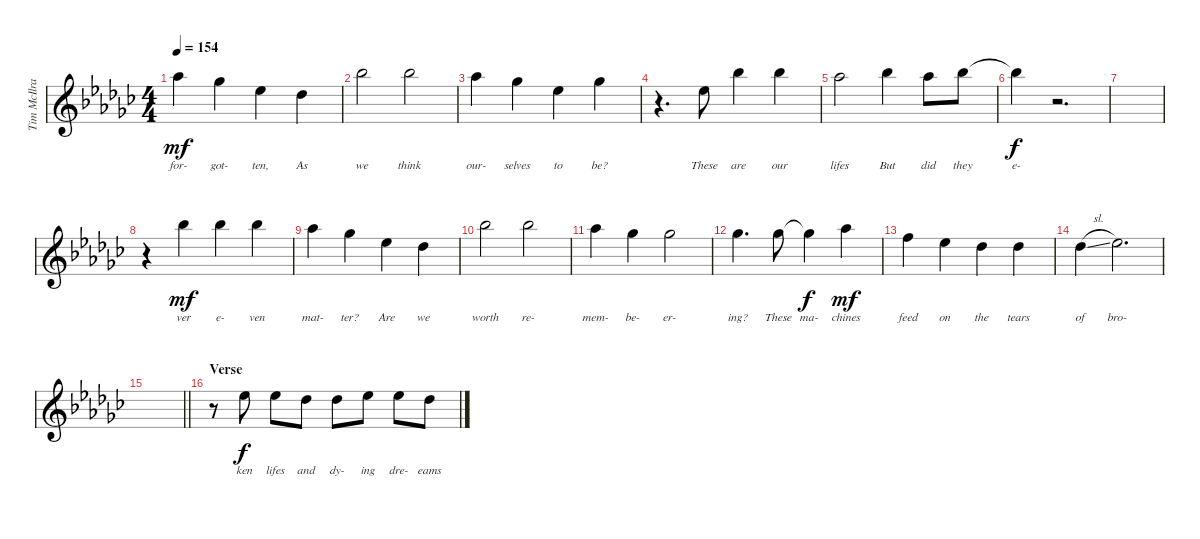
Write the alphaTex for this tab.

\track ("Tim McIlrath - Vocals" "Tim McIlra") {instrument distortionguitar}
\staff {score}
\tuning (Eb4 Bb3 Gb3 Db3 Ab2 Eb2) {hide}
\ts (4 4)
\tempo 154
\clef g2
\ks gb
10.2.4{lyrics (0 "for-") lyrics (1 "") lyrics (2 "") lyrics (3 "") lyrics (4 "") dy mf} 8.2.4{lyrics (0 "got-") lyrics (1 "") lyrics (2 "") lyrics (3 "") lyrics (4 "")} 5.2.4{lyrics (0 "ten,") lyrics (1 "") lyrics (2 "") lyrics (3 "") lyrics (4 "")} 3.2.4{lyrics (0 "As") lyrics (1 "") lyrics (2 "") lyrics (3 "") lyrics (4 "")} |
12.2.2{lyrics (0 "we") lyrics (1 "") lyrics (2 "") lyrics (3 "") lyrics (4 "")} 12.2.2{lyrics (0 "think") lyrics (1 "") lyrics (2 "") lyrics (3 "") lyrics (4 "")} |
10.2.4{lyrics (0 "our-") lyrics (1 "") lyrics (2 "") lyrics (3 "") lyrics (4 "")} 8.2.4{lyrics (0 "selves") lyrics (1 "") lyrics (2 "") lyrics (3 "") lyrics (4 "")} 5.2.4{lyrics (0 "to") lyrics (1 "") lyrics (2 "") lyrics (3 "") lyrics (4 "")} 8.2.4{lyrics (0 "be?") lyrics (1 "") lyrics (2 "") lyrics (3 "") lyrics (4 "")} |
r.4{d} 5.2.8{lyrics (0 "These") lyrics (1 "") lyrics (2 "") lyrics (3 "") lyrics (4 "")} 12.2.4{lyrics (0 "are") lyrics (1 "") lyrics (2 "") lyrics (3 "") lyrics (4 "")} 12.2.4{lyrics (0 "our") lyrics (1 "") lyrics (2 "") lyrics (3 "") lyrics (4 "")} |
10.2.2{lyrics (0 "lifes") lyrics (1 "") lyrics (2 "") lyrics (3 "") lyrics (4 "")} 12.2.4{lyrics (0 "But") lyrics (1 "") lyrics (2 "") lyrics (3 "") lyrics (4 "")} 10.2.8{lyrics (0 "did") lyrics (1 "") lyrics (2 "") lyrics (3 "") lyrics (4 "")} 12.2.8{lyrics (0 "they") lyrics (1 "") lyrics (2 "") lyrics (3 "") lyrics (4 "")} |
12.2{t}.4{lyrics (0 "e-") lyrics (1 "") lyrics (2 "") lyrics (3 "") lyrics (4 "") dy f} r.2{d} |
|
r.4 12.2.4{lyrics (0 "ver") lyrics (1 "") lyrics (2 "") lyrics (3 "") lyrics (4 "") dy mf} 12.2.4{lyrics (0 "e-") lyrics (1 "") lyrics (2 "") lyrics (3 "") lyrics (4 "")} 12.2.4{lyrics (0 "ven") lyrics (1 "") lyrics (2 "") lyrics (3 "") lyrics (4 "")} |
10.2.4{lyrics (0 "mat-") lyrics (1 "") lyrics (2 "") lyrics (3 "") lyrics (4 "")} 8.2.4{lyrics (0 "ter?") lyrics (1 "") lyrics (2 "") lyrics (3 "") lyrics (4 "")} 5.2.4{lyrics (0 "Are") lyrics (1 "") lyrics (2 "") lyrics (3 "") lyrics (4 "")} 3.2.4{lyrics (0 "we") lyrics (1 "") lyrics (2 "") lyrics (3 "") lyrics (4 "")} |
12.2.2{lyrics (0 "worth") lyrics (1 "") lyrics (2 "") lyrics (3 "") lyrics (4 "")} 12.2.2{lyrics (0 "re-") lyrics (1 "") lyrics (2 "") lyrics (3 "") lyrics (4 "")} |
10.2.4{lyrics (0 "mem-") lyrics (1 "") lyrics (2 "") lyrics (3 "") lyrics (4 "")} 8.2.4{lyrics (0 "be-") lyrics (1 "") lyrics (2 "") lyrics (3 "") lyrics (4 "")} 8.2.2{lyrics (0 "er-") lyrics (1 "") lyrics (2 "") lyrics (3 "") lyrics (4 "")} |
8.2.4{d lyrics (0 "ing?") lyrics (1 "") lyrics (2 "") lyrics (3 "") lyrics (4 "")} 8.2.8{lyrics (0 "These") lyrics (1 "") lyrics (2 "") lyrics (3 "") lyrics (4 "")} 8.2{t}.4{lyrics (0 "ma-") lyrics (1 "") lyrics (2 "") lyrics (3 "") lyrics (4 "") dy f} 10.2.4{lyrics (0 "chines") lyrics (1 "") lyrics (2 "") lyrics (3 "") lyrics (4 "") dy mf} |
7.2.4{lyrics (0 "feed") lyrics (1 "") lyrics (2 "") lyrics (3 "") lyrics (4 "")} 5.2.4{lyrics (0 "on") lyrics (1 "") lyrics (2 "") lyrics (3 "") lyrics (4 "")} 3.2.4{lyrics (0 "the") lyrics (1 "") lyrics (2 "") lyrics (3 "") lyrics (4 "")} 3.2.4{lyrics (0 "tears") lyrics (1 "") lyrics (2 "") lyrics (3 "") lyrics (4 "")} |
3.2{sl}.4{lyrics (0 "of") lyrics (1 "") lyrics (2 "") lyrics (3 "") lyrics (4 "")} 5.2.2{d lyrics (0 "bro-") lyrics (1 "") lyrics (2 "") lyrics (3 "") lyrics (4 "")} |
\barLineRight lightlight
|
\section ("" "Verse")
r.8 5.2.8{lyrics (0 "ken") lyrics (1 "") lyrics (2 "") lyrics (3 "") lyrics (4 "") dy f} 5.2.8{lyrics (0 "lifes") lyrics (1 "") lyrics (2 "") lyrics (3 "") lyrics (4 "")} 3.2.8{lyrics (0 "and") lyrics (1 "") lyrics (2 "") lyrics (3 "") lyrics (4 "")} 3.2.8{lyrics (0 "dy-") lyrics (1 "") lyrics (2 "") lyrics (3 "") lyrics (4 "")} 5.2.8{lyrics (0 "ing") lyrics (1 "") lyrics (2 "") lyrics (3 "") lyrics (4 "")} 5.2.8{lyrics (0 "dre-") lyrics (1 "") lyrics (2 "") lyrics (3 "") lyrics (4 "")} 3.2.8{lyrics (0 "eams") lyrics (1 "") lyrics (2 "") lyrics (3 "") lyrics (4 "")}
